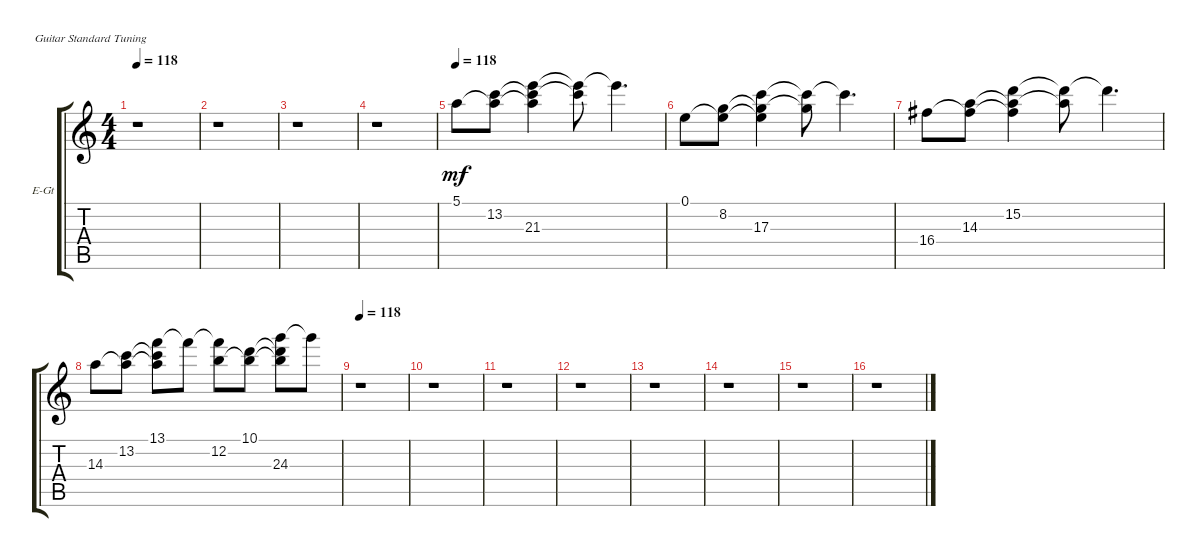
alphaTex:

\bracketExtendMode groupsimilarinstruments
\firstSystemTrackNameOrientation horizontal
\otherSystemsTrackNameOrientation horizontal
\track ("Guitar1" "E-Gt") {instrument electricguitarclean}
\staff {score tabs}
\tuning (E4 B3 G3 D3 A2 E2)
\ts (4 4)
\tempo 118
\clef g2
\ks c
r.1{dy mf} |
r.1 |
r.1 |
r.1 |
\tempo 118
5.1.8 (5.1{t} 13.2).8 (5.1{t} 13.2{t} 21.3).4 (13.2{t} 21.3{t}).8 21.3{t}.4{d} |
0.1.8 (0.1{t} 8.2).8 (0.1{t} 8.2{t} 17.3).4 (8.2{t} 17.3{t}).8 17.3{t}.4{d} |
16.4.8 (16.4{t} 14.3).8 (16.4{t} 14.3{t} 15.2).4 (14.3{t} 15.2{t}).8 15.2{t}.4{d} |
14.3.8 (14.3{t} 13.2).8 (14.3{t} 13.2{t} 13.1).8 13.1{t}.8 (13.1{t} 12.2).8 (12.2{t} 10.1).8 (12.2{t} 10.1{t} 24.3).8 24.3{t}.8 |
\tempo 118
r.1 |
r.1 |
r.1 |
r.1 |
r.1 |
r.1 |
r.1 |
r.1
